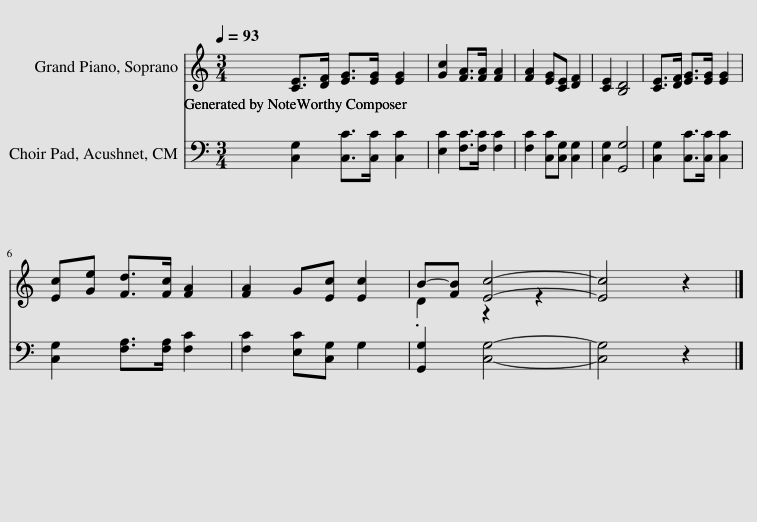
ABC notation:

X:1
%%score ( 1 2 ) 3
L:1/8
Q:1/4=93
M:3/4
I:linebreak $
K:C
V:1 treble
V:2 treble
V:3 bass
V:1
 [CE]>[DF] [EG]>[EG] [EG]2 | [Gc]2 [FA]>[FA] [FA]2 | [FA]2 [EG][CE] [DF]2 | [CE]2 [B,D]4 | [CE]>[DF] [EG]>[EG] [EG]2 |$ %5
 [Ec][Ge] [Fd]>[Fc] [FA]2 | [FA]2 G[Ec] [Ec]2 | B-[FB] [Ec]4- | [Ec]4 z2 |] %9
V:2
 x6 | x6 | x6 | x6 | x6 |$ %5
 x6 | x6 | .D2 z2 z2 | x6 |] %9
V:3
 [C,G,]2 [C,C]>[C,C] [C,C]2 | [E,C]2 [F,C]>[F,C] [F,C]2 | [F,C]2 [C,C][C,G,] [C,G,]2 | [C,G,]2 [G,,G,]4 | [C,G,]2 [C,C]>[C,C] [C,C]2 |$ %5
 [C,G,]2 [F,A,]>[F,A,] [F,C]2 | [F,C]2 [E,C][C,G,] G,2 | [G,,G,]2 [C,G,]4- | [C,G,]4 z2 |] %9
